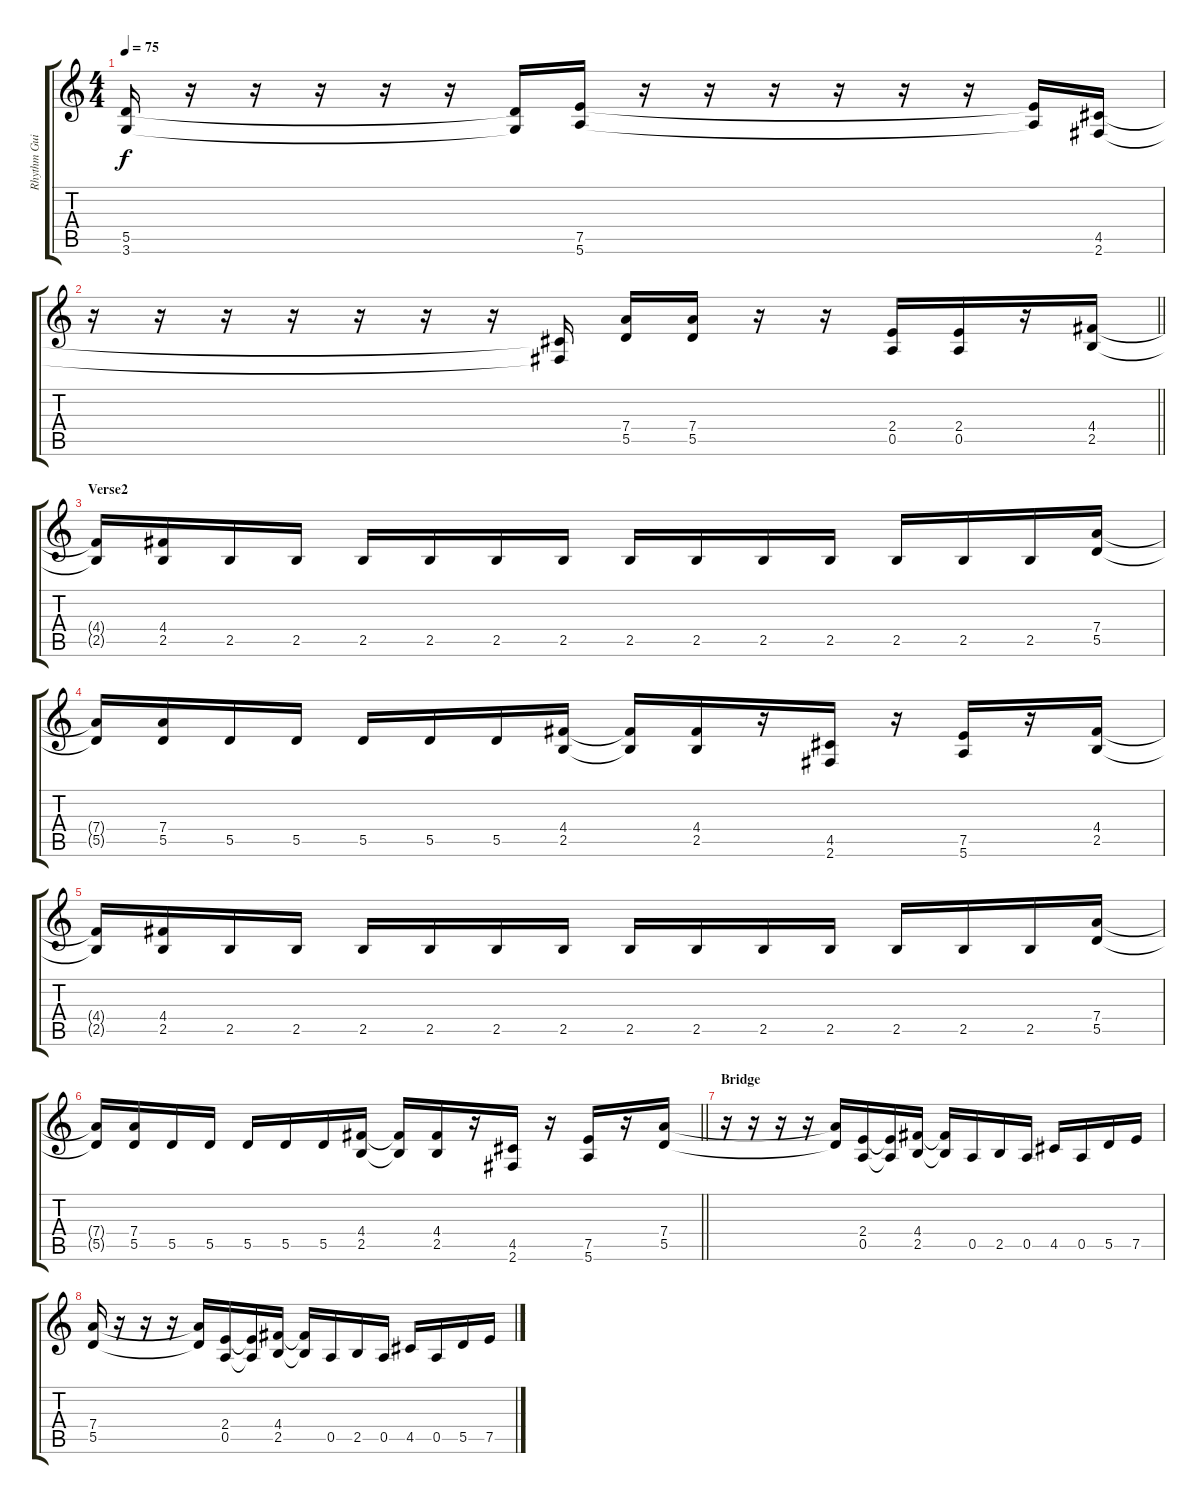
\track ("Rhythm Guitar" "Rhythm Gui") {instrument distortionguitar}
\staff {score tabs}
\tuning (E4 B3 G3 D3 A2 E2) {hide}
\ts (4 4)
\tempo 75
\clef g2
\ks c
(5.5 3.6).16{dy f} r.16 r.16 r.16 r.16 r.16 (5.5{t} 3.6{t}).16 (7.5 5.6).16 r.16 r.16 r.16 r.16 r.16 r.16 (7.5{t} 5.6{t}).16 (4.5 2.6).16 |
\barLineRight lightlight
r.16 r.16 r.16 r.16 r.16 r.16 r.16 (4.5{t} 2.6{t}).16 (7.4 5.5).16 (7.4 5.5).16 r.16 r.16 (2.4 0.5).16 (2.4 0.5).16 r.16 (4.4 2.5).16 |
\section ("" "Verse2")
(4.4{t} 2.5{t}).16 (4.4 2.5).16 2.5.16 2.5.16 2.5.16 2.5.16 2.5.16 2.5.16 2.5.16 2.5.16 2.5.16 2.5.16 2.5.16 2.5.16 2.5.16 (7.4 5.5).16 |
(7.4{t} 5.5{t}).16 (7.4 5.5).16 5.5.16 5.5.16 5.5.16 5.5.16 5.5.16 (4.4 2.5).16 (4.4{t} 2.5{t}).16 (4.4 2.5).16 r.16 (4.5 2.6).16 r.16 (7.5 5.6).16 r.16 (4.4 2.5).16 |
(4.4{t} 2.5{t}).16 (4.4 2.5).16 2.5.16 2.5.16 2.5.16 2.5.16 2.5.16 2.5.16 2.5.16 2.5.16 2.5.16 2.5.16 2.5.16 2.5.16 2.5.16 (7.4 5.5).16 |
\barLineRight lightlight
(7.4{t} 5.5{t}).16 (7.4 5.5).16 5.5.16 5.5.16 5.5.16 5.5.16 5.5.16 (4.4 2.5).16 (4.4{t} 2.5{t}).16 (4.4 2.5).16 r.16 (4.5 2.6).16 r.16 (7.5 5.6).16 r.16 (7.4 5.5).16 |
\section ("" "Bridge")
r.16 r.16 r.16 r.16 (7.4{t} 5.5{t}).16 (2.4 0.5).16 (2.4{t} 0.5{t}).16 (4.4 2.5).16 (4.4{t} 2.5{t}).16 0.5.16 2.5.16 0.5.16 4.5.16 0.5.16 5.5.16 7.5.16 |
(7.4 5.5).16 r.16 r.16 r.16 (7.4{t} 5.5{t}).16 (2.4 0.5).16 (2.4{t} 0.5{t}).16 (4.4 2.5).16 (4.4{t} 2.5{t}).16 0.5.16 2.5.16 0.5.16 4.5.16 0.5.16 5.5.16 7.5.16
